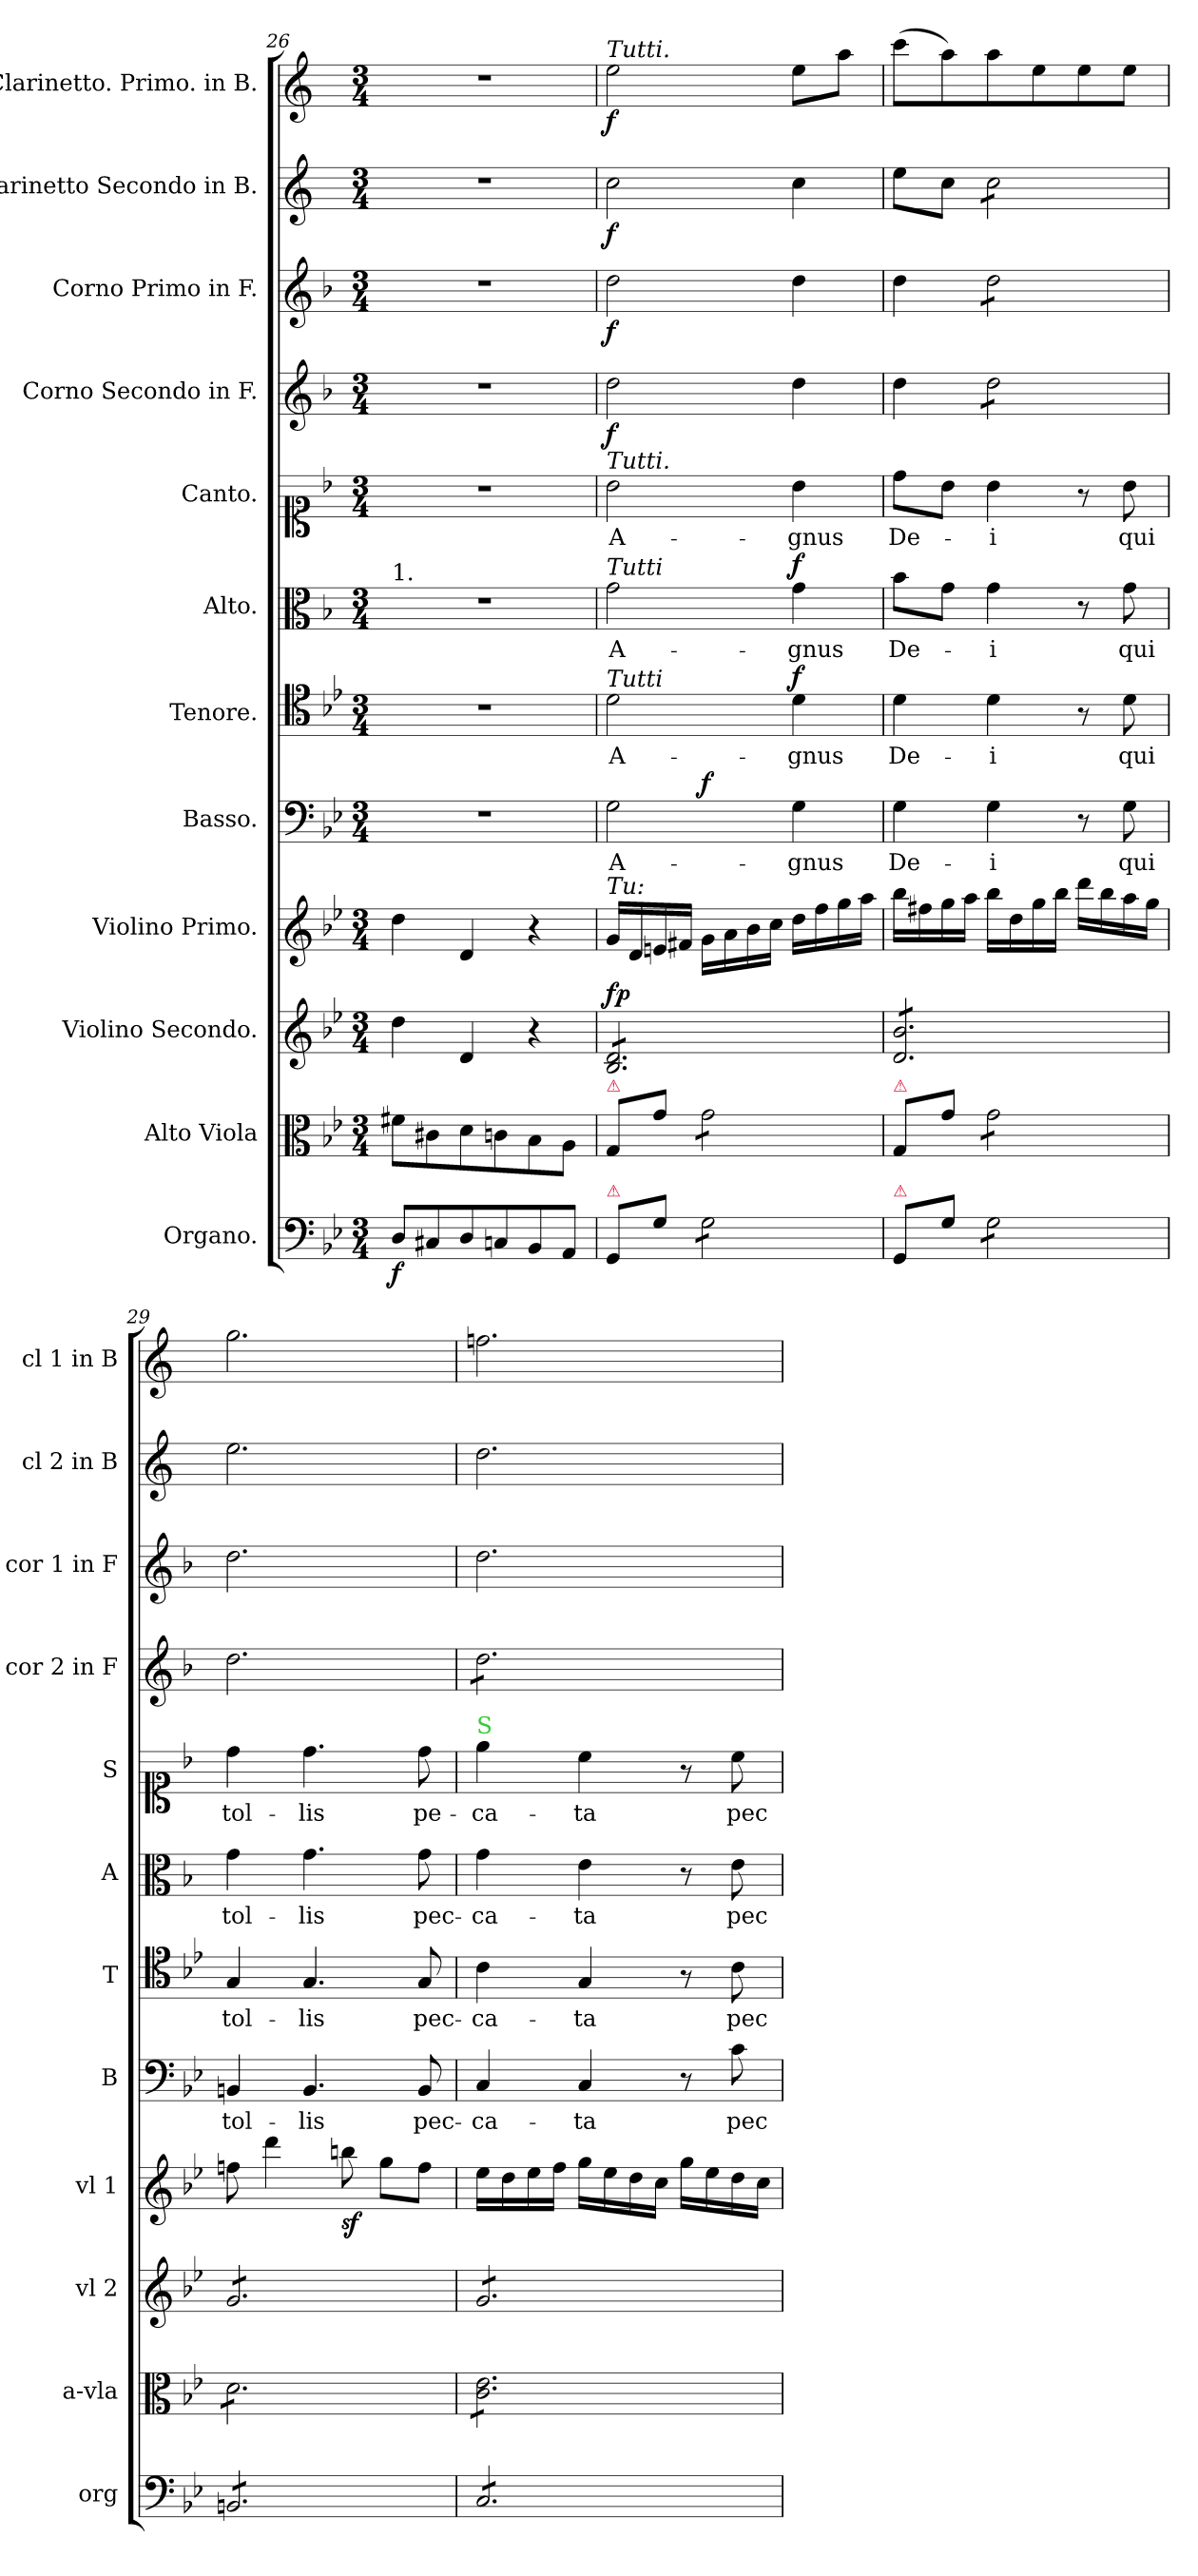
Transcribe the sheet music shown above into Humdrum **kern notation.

**kern	**dynam	**kern	**kern	**dynam	**kern	**dynam	**kern	**text	**dynam	**kern	**text	**dynam	**kern	**text	**dynam	**kern	**text	**kern	**dynam	**kern	**dynam	**kern	**dynam	**kern	**dynam
*part12	*part12	*part11	*part10	*part10	*part9	*part9	*part8	*part8	*part8	*part7	*part7	*part7	*part6	*part6	*part6	*part5	*part5	*part4	*part4	*part3	*part3	*part2	*part2	*part1	*part1
*staff12	*staff12	*staff11	*staff10	*staff10	*staff9	*staff9	*staff8	*staff8	*staff8	*staff7	*staff7	*staff7	*staff6	*staff6	*staff6	*staff5	*staff5	*staff4	*staff4	*staff3	*staff3	*staff2	*staff2	*staff1	*staff1
*I"Organo.	*	*I"Alto Viola	*I"Violino Secondo.	*	*I"Violino Primo.	*	*I"Basso.	*	*	*I"Tenore.	*	*	*I"Alto.	*	*	*I"Canto.	*	*I"Corno Secondo in F.	*	*I"Corno Primo in F.	*	*I"Clarinetto Secondo in B.	*	*I"Clarinetto. Primo. in B.	*
*I'org	*	*I'a-vla	*I'vl 2	*	*I'vl 1	*	*I'B	*	*	*I'T	*	*	*I'A	*	*	*I'S	*	*I'cor 2 in F	*	*I'cor 1 in F	*	*I'cl 2 in B	*	*I'cl 1 in B	*
*clefF4	*	*clefC3	*clefG2	*	*clefG2	*	*clefF4	*	*	*clefC4	*	*	*clefC3	*	*	*clefC1	*	*clefG2	*	*clefG2	*	*clefG2	*	*clefG2	*
*	*	*	*	*	*	*	*	*	*	*	*	*	*	*	*	*	*	*ITrd4c7	*	*ITrd4c7	*	*ITrd1c2	*	*ITrd1c2	*
*k[b-e-]	*	*k[b-e-]	*k[b-e-]	*	*k[b-e-]	*	*k[b-e-]	*	*	*k[b-e-]	*	*	*k[b-]	*	*	*k[b-]	*	*k[b-e-]	*	*k[b-e-]	*	*k[b-e-]	*	*k[b-e-]	*
*M3/4	*	*M3/4	*M3/4	*	*M3/4	*	*M3/4	*	*	*M3/4	*	*	*M3/4	*	*	*M3/4	*	*M3/4	*	*M3/4	*	*M3/4	*	*M3/4	*
=26	=26	=26	=26	=26	=26	=26	=26	=26	=26	=26	=26	=26	=26	=26	=26	=26	=26	=26	=26	=26	=26	=26	=26	=26	=26
!	!	!	!	!	!	!	!	!	!	!	!	!	!LO:TX:a:t=1.	!	!	!	!	!	!	!	!	!	!	!	!
8D/L	f	8f#X\L	4dd\	.	4dd\	.	2.r	.	.	2.r	.	.	2.r	.	.	2.r	.	2.r	.	2.r	.	2.r	.	2.r	.
8C#X/	.	8c#X\	.	.	.	.	.	.	.	.	.	.	.	.	.	.	.	.	.	.	.	.	.	.	.
8D/	.	8d\	4d/	.	4d/	.	.	.	.	.	.	.	.	.	.	.	.	.	.	.	.	.	.	.	.
8Cn/	.	8cn\	.	.	.	.	.	.	.	.	.	.	.	.	.	.	.	.	.	.	.	.	.	.	.
8BB-/	.	8B-\	4r	.	4r	.	.	.	.	.	.	.	.	.	.	.	.	.	.	.	.	.	.	.	.
8AA/J	.	8A\J	.	.	.	.	.	.	.	.	.	.	.	.	.	.	.	.	.	.	.	.	.	.	.
=27	=27	=27	=27	=27	=27	=27	=27	=27	=27	=27	=27	=27	=27	=27	=27	=27	=27	=27	=27	=27	=27	=27	=27	=27	=27
!	!	!	!	!	!	!	!	!	!	!	!	!	!	!	!	!	!	!	!	!	!	!	!	!LO:TX:a:i:t=Tutti.	!
!	!	!	!	!	!	!	!	!	!	!	!	!	!	!	!	!LO:TX:a:i:t=Tutti.	!	!	!	!	!	!	!	!	!
!	!	!	!	!	!	!	!	!	!	!	!	!	!LO:TX:a:i:t=Tutti	!	!	!	!	!	!	!	!	!	!	!	!
!	!	!	!	!	!	!	!	!	!	!LO:TX:a:i:t=Tutti	!	!	!	!	!	!	!	!	!	!	!	!	!	!	!
!	!	!	!	!	!	!	!LO:TX:a:t=T.	!	!	!	!	!	!	!	!	!	!	!	!	!	!	!	!	!	!
!	!	!	!	!	!LO:TX:a:i:t=Tu&colon;	!	!	!	!	!	!	!	!	!	!	!	!	!	!	!	!	!	!	!	!
!	!	!LO:TX:a:color=crimson:t=⚠	!	!	!	!	!	!	!	!	!	!	!	!	!	!	!	!	!	!	!	!	!	!	!
!LO:TX:a:color=crimson:t=⚠	!	!	!	!	!	!	!	!	!	!	!	!	!	!	!	!	!	!	!	!	!	!	!	!	!
!	!	!	!	!LO:DY:a	!	!	!	!	!	!	!	!	!	!	!	!	!	!	!	!	!	!	!	!	!
*	*	*	*	*	*	*	*^	*	*	*	*	*	*	*	*	*	*	*	*	*	*	*	*	*	*
*	*	*	*tremolo	*	*	*	*	*	*	*	*	*	*	*	*	*	*	*	*	*	*	*	*	*	*	*
8GG/L	.	8G/L	8B-/ 8d/L	fp	16g/LL	.	2G\	4ryy	A-	.	2d\	A-	.	2g\	A-	.	2b-\	A-	2g\	f	2g\	f	2b-\	f	2dd\	f
.	.	.	.	.	16d/	.	.	.	.	.	.	.	.	.	.	.	.	.	.	.	.	.	.	.	.	.
8G\J	.	8g\J	8B-/ 8d/	.	16en/	.	.	.	.	.	.	.	.	.	.	.	.	.	.	.	.	.	.	.	.	.
.	.	.	.	.	16f#X/JJ	.	.	.	.	.	.	.	.	.	.	.	.	.	.	.	.	.	.	.	.	.
!	!	!	!	!	!	!	!	!	!	!LO:DY:a	!	!	!	!	!	!	!	!	!	!	!	!	!	!	!	!
*tremolo	*	*	*	*	*	*	*	*	*	*	*	*	*	*	*	*	*	*	*	*	*	*	*	*	*	*
*	*	*tremolo	*	*	*	*	*	*	*	*	*	*	*	*	*	*	*	*	*	*	*	*	*	*	*	*
8G\L	.	8g\L	8B-/ 8d/	.	16g\LL	.	.	2ryy	.	f	.	.	.	.	.	.	.	.	.	.	.	.	.	.	.	.
.	.	.	.	.	16a\	.	.	.	.	.	.	.	.	.	.	.	.	.	.	.	.	.	.	.	.	.
8G\	.	8g\	8B-/ 8d/	.	16b-\	.	.	.	.	.	.	.	.	.	.	.	.	.	.	.	.	.	.	.	.	.
.	.	.	.	.	16cc\JJ	.	.	.	.	.	.	.	.	.	.	.	.	.	.	.	.	.	.	.	.	.
!	!	!	!	!	!	!	!	!	!	!	!	!	!LO:DY:a	!	!	!LO:DY:a	!	!	!	!	!	!	!	!	!	!
8G\	.	8g\	8B-/ 8d/	.	16dd\LL	.	4G\	.	-gnus	.	4d\	-gnus	f	4g\	-gnus	f	4b-\	-gnus	4g\	.	4g\	.	4b-\	.	8dd\L	.
.	.	.	.	.	16ff\	.	.	.	.	.	.	.	.	.	.	.	.	.	.	.	.	.	.	.	.	.
8G\J	.	8g\J	8B-/ 8d/J	.	16gg\	.	.	.	.	.	.	.	.	.	.	.	.	.	.	.	.	.	.	.	8gg\J	.
*	*	*Xtremolo	*	*	*	*	*	*	*	*	*	*	*	*	*	*	*	*	*	*	*	*	*	*	*	*
*Xtremolo	*	*	*	*	*	*	*	*	*	*	*	*	*	*	*	*	*	*	*	*	*	*	*	*	*	*
.	.	.	.	.	16aa\JJ	.	.	.	.	.	.	.	.	.	.	.	.	.	.	.	.	.	.	.	.	.
=28	=28	=28	=28	=28	=28	=28	=28	=28	=28	=28	=28	=28	=28	=28	=28	=28	=28	=28	=28	=28	=28	=28	=28	=28	=28	=28
!	!	!LO:TX:a:color=crimson:t=⚠	!	!	!	!	!	!	!	!	!	!	!	!	!	!	!	!	!	!	!	!	!	!	!	!
!LO:TX:a:color=crimson:t=⚠	!	!	!	!	!	!	!	!	!	!	!	!	!	!	!	!	!	!	!	!	!	!	!	!	!	!
*	*	*	*	*	*	*	*v	*v	*	*	*	*	*	*	*	*	*	*	*	*	*	*	*	*	*	*
8GG/L	.	8G/L	8d/ 8b-/L	.	16bb-\LL	.	4G\	De-	.	4d\	De-	.	8b-\L	De-	.	8dd\L	De-	4g\	.	4g\	.	8dd\L	.	(8bb-\L	.
.	.	.	.	.	16ff#X\	.	.	.	.	.	.	.	.	.	.	.	.	.	.	.	.	.	.	.	.
8G\J	.	8g\J	8d/ 8b-/	.	16gg\	.	.	.	.	.	.	.	8g\J	.	.	8b-\J	.	.	.	.	.	8b-\J	.	8gg\)	.
.	.	.	.	.	16aa\JJ	.	.	.	.	.	.	.	.	.	.	.	.	.	.	.	.	.	.	.	.
*tremolo	*	*	*	*	*	*	*	*	*	*	*	*	*	*	*	*	*	*	*	*	*	*	*	*	*
*	*	*tremolo	*	*	*	*	*	*	*	*	*	*	*	*	*	*	*	*	*	*	*	*	*	*	*
*	*	*	*	*	*	*	*	*	*	*	*	*	*	*	*	*	*	*tremolo	*	*	*	*	*	*	*
*	*	*	*	*	*	*	*	*	*	*	*	*	*	*	*	*	*	*	*	*tremolo	*	*	*	*	*
*	*	*	*	*	*	*	*	*	*	*	*	*	*	*	*	*	*	*	*	*	*	*tremolo	*	*	*
8G\L	.	8g\L	8d/ 8b-/	.	16bb-\LL	.	4G\	-i	.	4d\	-i	.	4g\	-i	.	4b-\	-i	8g\L	.	8g\L	.	8b-\L	.	8gg\	.
.	.	.	.	.	16dd\	.	.	.	.	.	.	.	.	.	.	.	.	.	.	.	.	.	.	.	.
8G\	.	8g\	8d/ 8b-/	.	16gg\	.	.	.	.	.	.	.	.	.	.	.	.	8g\	.	8g\	.	8b-\	.	8dd\	.
.	.	.	.	.	16bb-\JJ	.	.	.	.	.	.	.	.	.	.	.	.	.	.	.	.	.	.	.	.
8G\	.	8g\	8d/ 8b-/	.	16ddd\LL	.	8r	.	.	8r	.	.	8r	.	.	8r	.	8g\	.	8g\	.	8b-\	.	8dd\	.
.	.	.	.	.	16bb-\	.	.	.	.	.	.	.	.	.	.	.	.	.	.	.	.	.	.	.	.
8G\J	.	8g\J	8d/ 8b-/J	.	16aa\	.	8G\	qui	.	8d\	qui	.	8g\	qui	.	8b-\	qui	8g\J	.	8g\J	.	8b-\J	.	8dd\J	.
*	*	*	*	*	*	*	*	*	*	*	*	*	*	*	*	*	*	*	*	*	*	*Xtremolo	*	*	*
*	*	*	*	*	*	*	*	*	*	*	*	*	*	*	*	*	*	*	*	*Xtremolo	*	*	*	*	*
*	*	*	*	*	*	*	*	*	*	*	*	*	*	*	*	*	*	*Xtremolo	*	*	*	*	*	*	*
.	.	.	.	.	16gg\JJ	.	.	.	.	.	.	.	.	.	.	.	.	.	.	.	.	.	.	.	.
=29	=29	=29	=29	=29	=29	=29	=29	=29	=29	=29	=29	=29	=29	=29	=29	=29	=29	=29	=29	=29	=29	=29	=29	=29	=29
8BBn/L	.	8d\L	8g/L	.	8ffn\	.	4BBn/	tol-	.	4G/	tol-	.	4g\	tol-	.	4dd\	tol-	2.g\	.	2.g\	.	2.dd\	.	2.ff\	.
8BBn/	.	8d\	8g/	.	4ddd\	.	.	.	.	.	.	.	.	.	.	.	.	.	.	.	.	.	.	.	.
8BBn/	.	8d\	8g/	.	.	.	4.BB/	-lis	.	4.G/	-lis	.	4.g\	-lis	.	4.dd\	-lis	.	.	.	.	.	.	.	.
!	!	!	!	!	!	!LO:DY:b	!	!	!	!	!	!	!	!	!	!	!	!	!	!	!	!	!	!	!
8BBn/	.	8d\	8g/	.	8bbn\	sf.	.	.	.	.	.	.	.	.	.	.	.	.	.	.	.	.	.	.	.
8BBn/	.	8d\	8g/	.	8gg\L	.	.	.	.	.	.	.	.	.	.	.	.	.	.	.	.	.	.	.	.
8BBn/J	.	8d\J	8g/J	.	8ff\J	.	8BB/	pec-	.	8G/	pec-	.	8g\	pec-	.	8dd\	pe-	.	.	.	.	.	.	.	.
=30	=30	=30	=30	=30	=30	=30	=30	=30	=30	=30	=30	=30	=30	=30	=30	=30	=30	=30	=30	=30	=30	=30	=30	=30	=30
!	!	!	!	!	!	!	!	!	!	!	!	!	!	!	!	!LO:TX:a:color=limegreen:t=S	!	!	!	!	!	!	!	!	!
*	*	*	*	*	*	*	*	*	*	*	*	*	*	*	*	*	*	*tremolo	*	*	*	*	*	*	*
8C/L	.	8c\ 8e-\L	8g/L	.	16ee-\LL	.	4C/	-ca-	.	4c\	-ca-	.	4g\	-ca-	.	4ee\	-ca-	8g\L	.	2.g\	.	2.cc\	.	2.ee-X\	.
.	.	.	.	.	16dd\	.	.	.	.	.	.	.	.	.	.	.	.	.	.	.	.	.	.	.	.
8C/	.	8c\ 8e-\	8g/	.	16ee-\	.	.	.	.	.	.	.	.	.	.	.	.	8g\	.	.	.	.	.	.	.
.	.	.	.	.	16ff\JJ	.	.	.	.	.	.	.	.	.	.	.	.	.	.	.	.	.	.	.	.
8C/	.	8c\ 8e-\	8g/	.	16gg\LL	.	4C/	-ta	.	4G/	-ta	.	4e\	-ta	.	4cc\	-ta	8g\	.	.	.	.	.	.	.
.	.	.	.	.	16ee-\	.	.	.	.	.	.	.	.	.	.	.	.	.	.	.	.	.	.	.	.
8C/	.	8c\ 8e-\	8g/	.	16dd\	.	.	.	.	.	.	.	.	.	.	.	.	8g\	.	.	.	.	.	.	.
.	.	.	.	.	16cc\JJ	.	.	.	.	.	.	.	.	.	.	.	.	.	.	.	.	.	.	.	.
8C/	.	8c\ 8e-\	8g/	.	16gg\LL	.	8r	.	.	8r	.	.	8r	.	.	8r	.	8g\	.	.	.	.	.	.	.
.	.	.	.	.	16ee-\	.	.	.	.	.	.	.	.	.	.	.	.	.	.	.	.	.	.	.	.
8C/J	.	8c\ 8e-\J	8g/J	.	16dd\	.	8c\	pec-	.	8c\	pec-	.	8e\	pec-	.	8cc\	pec-	8g\J	.	.	.	.	.	.	.
*	*	*	*	*	*	*	*	*	*	*	*	*	*	*	*	*	*	*Xtremolo	*	*	*	*	*	*	*
*	*	*	*Xtremolo	*	*	*	*	*	*	*	*	*	*	*	*	*	*	*	*	*	*	*	*	*	*
*	*	*Xtremolo	*	*	*	*	*	*	*	*	*	*	*	*	*	*	*	*	*	*	*	*	*	*	*
*Xtremolo	*	*	*	*	*	*	*	*	*	*	*	*	*	*	*	*	*	*	*	*	*	*	*	*	*
.	.	.	.	.	16cc\JJ	.	.	.	.	.	.	.	.	.	.	.	.	.	.	.	.	.	.	.	.
=	=	=	=	=	=	=	=	=	=	=	=	=	=	=	=	=	=	=	=	=	=	=	=	=	=
*-	*-	*-	*-	*-	*-	*-	*-	*-	*-	*-	*-	*-	*-	*-	*-	*-	*-	*-	*-	*-	*-	*-	*-	*-	*-
